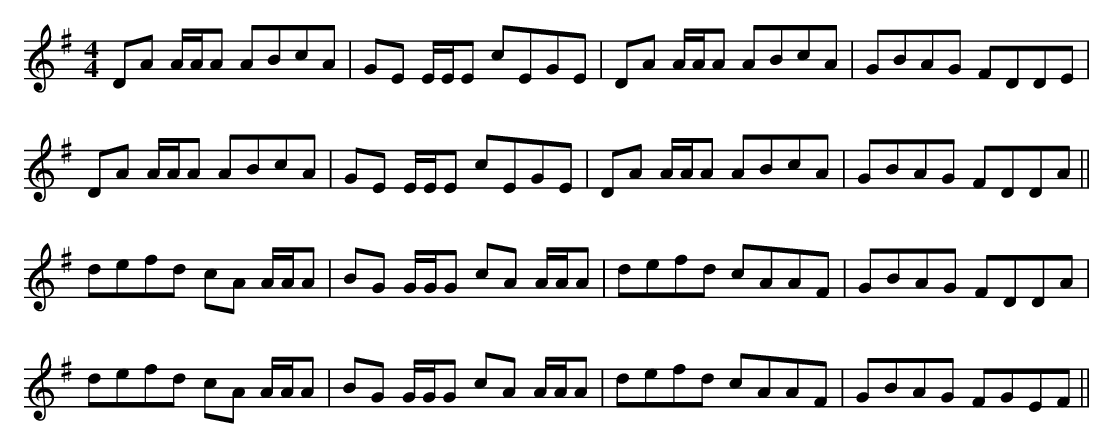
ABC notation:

X:1
M:4/4
K:Dmix
DA A/A/A ABcA|GE E/E/E cEGE|DA A/A/A ABcA|GBAG FDDE|
DA A/A/A ABcA|GE E/E/E cEGE|DA A/A/A ABcA|GBAG FDDA||
defd cA A/A/A|BG G/G/G cA A/A/A|defd cAAF|GBAG FDDA|
defd cA A/A/A|BG G/G/G cA A/A/A|defd cAAF|GBAG FGEF||
